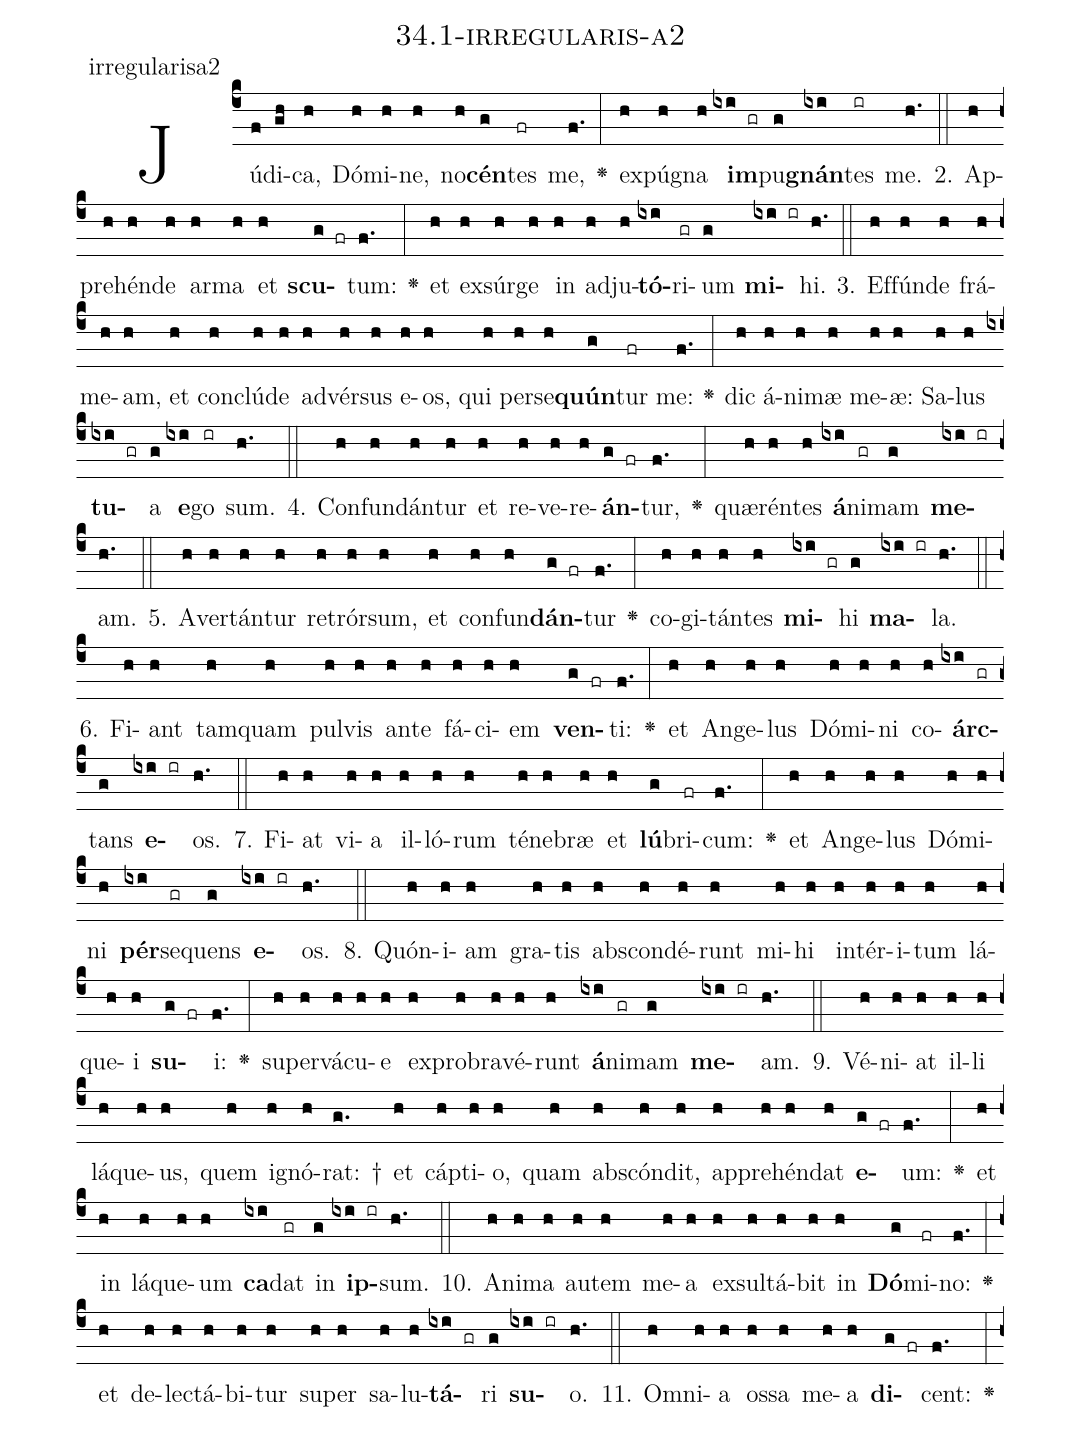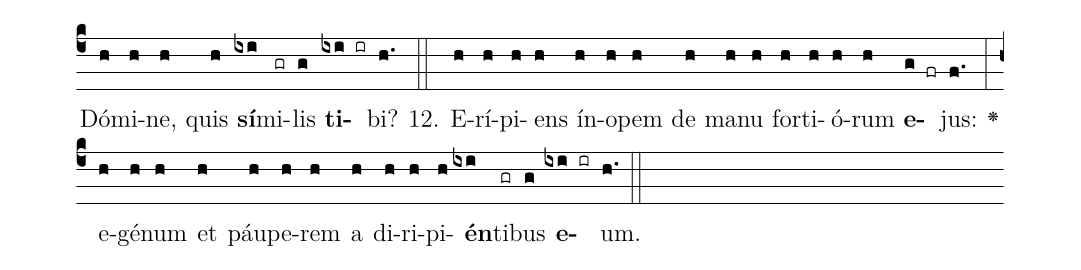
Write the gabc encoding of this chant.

name: 34.1-irregularis-a2;
annotation: irregularisa2;
%%
(c4)Jú(f)di(gh)ca,(h) Dó(h)mi(h)ne,(h) no(h)<b>cén</b>(g)tes(fr) me,(f.) <v>\greheightstar</v>(:) ex(h)pú(h)gna(h) <b>im</b>(ixi gr)pu(g)<b>gnán</b>(ixi)tes(ir) me.(h.) (::)
2. Ap(h)pre(h)hén(h)de(h) ar(h)ma(h) et(h) <b>scu</b>(g fr)tum:(f.) <v>\greheightstar</v>(:) et(h) ex(h)súr(h)ge(h) in(h) ad(h)ju(h)<b>tó</b>(ixi)ri(gr)um(g) <b>mi</b>(ixi ir)hi.(h.) (::)
3. Ef(h)fún(h)de(h) frá(h)me(h)am,(h) et(h) con(h)clú(h)de(h) ad(h)vér(h)sus(h) e(h)os,(h) qui(h) per(h)se(h)<b>quún</b>(g)tur(fr) me:(f.) <v>\greheightstar</v>(:) dic(h) á(h)ni(h)mæ(h) me(h)æ:(h) Sa(h)lus(h) <b>tu</b>(ixi gr)a(g) <b>e</b>(ixi)go(ir) sum.(h.) (::)
4. Con(h)fun(h)dán(h)tur(h) et(h) re(h)ve(h)re(h)<b>án</b>(g fr)tur,(f.) <v>\greheightstar</v>(:) quæ(h)rén(h)tes(h) <b>á</b>(ixi)ni(gr)mam(g) <b>me</b>(ixi ir)am.(h.) (::)
5. A(h)ver(h)tán(h)tur(h) re(h)trór(h)sum,(h) et(h) con(h)fun(h)<b>dán</b>(g fr)tur(f.) <v>\greheightstar</v>(:) co(h)gi(h)tán(h)tes(h) <b>mi</b>(ixi gr)hi(g) <b>ma</b>(ixi ir)la.(h.) (::)
6. Fi(h)ant(h) tam(h)quam(h) pul(h)vis(h) an(h)te(h) fá(h)ci(h)em(h) <b>ven</b>(g fr)ti:(f.) <v>\greheightstar</v>(:) et(h) An(h)ge(h)lus(h) Dó(h)mi(h)ni(h) co(h)<b>árc</b>(ixi gr)tans(g) <b>e</b>(ixi ir)os.(h.) (::)
7. Fi(h)at(h) vi(h)a(h) il(h)ló(h)rum(h) té(h)ne(h)bræ(h) et(h) <b>lú</b>(g)bri(fr)cum:(f.) <v>\greheightstar</v>(:) et(h) An(h)ge(h)lus(h) Dó(h)mi(h)ni(h) <b>pér</b>(ixi)se(gr)quens(g) <b>e</b>(ixi ir)os.(h.) (::)
8. Quón(h)i(h)am(h) gra(h)tis(h) abs(h)con(h)dé(h)runt(h) mi(h)hi(h) in(h)tér(h)i(h)tum(h) lá(h)que(h)i(h) <b>su</b>(g fr)i:(f.) <v>\greheightstar</v>(:) su(h)per(h)vá(h)cu(h)e(h) ex(h)pro(h)bra(h)vé(h)runt(h) <b>á</b>(ixi)ni(gr)mam(g) <b>me</b>(ixi ir)am.(h.) (::)
9. Vé(h)ni(h)at(h) il(h)li(h) lá(h)que(h)us,(h) quem(h) i(h)gnó(h)rat: †(g.) et(h) cáp(h)ti(h)o,(h) quam(h) abs(h)cón(h)dit,(h) ap(h)pre(h)hén(h)dat(h) <b>e</b>(g fr)um:(f.) <v>\greheightstar</v>(:) et(h) in(h) lá(h)que(h)um(h) <b>ca</b>(ixi)dat(gr) in(g) <b>ip</b>(ixi ir)sum.(h.) (::)
10. A(h)ni(h)ma(h) au(h)tem(h) me(h)a(h) ex(h)sul(h)tá(h)bit(h) in(h) <b>Dó</b>(g)mi(fr)no:(f.) <v>\greheightstar</v>(:) et(h) de(h)lec(h)tá(h)bi(h)tur(h) su(h)per(h) sa(h)lu(h)<b>tá</b>(ixi gr)ri(g) <b>su</b>(ixi ir)o.(h.) (::)
11. Om(h)ni(h)a(h) os(h)sa(h) me(h)a(h) <b>di</b>(g fr)cent:(f.) <v>\greheightstar</v>(:) Dó(h)mi(h)ne,(h) quis(h) <b>sí</b>(ixi)mi(gr)lis(g) <b>ti</b>(ixi ir)bi?(h.) (::)
12. E(h)rí(h)pi(h)ens(h) ín(h)o(h)pem(h) de(h) ma(h)nu(h) for(h)ti(h)ó(h)rum(h) <b>e</b>(g fr)jus:(f.) <v>\greheightstar</v>(:) e(h)gé(h)num(h) et(h) páu(h)pe(h)rem(h) a(h) di(h)ri(h)pi(h)<b>én</b>(ixi)ti(gr)bus(g) <b>e</b>(ixi ir)um.(h.) (::)
